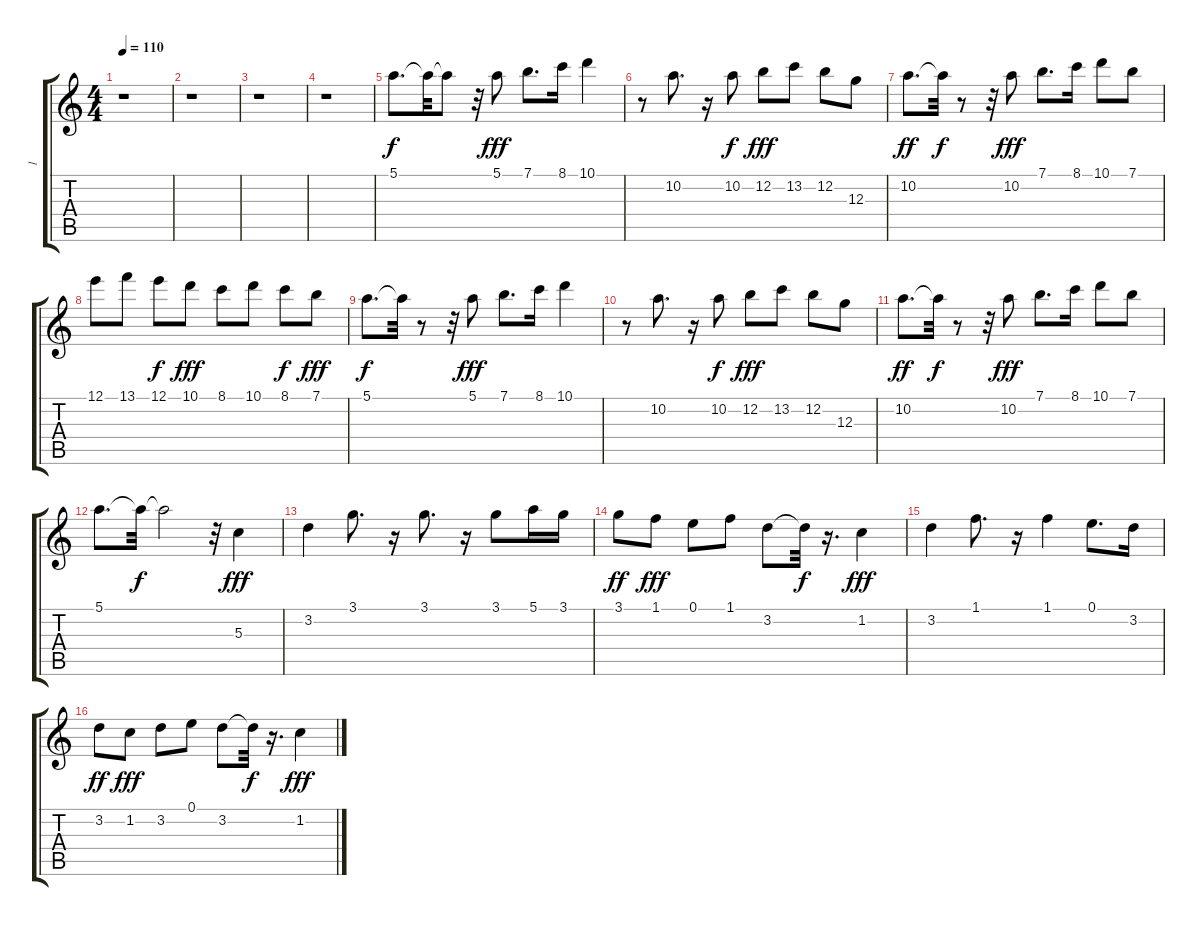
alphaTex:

\track ("1" "1") {instrument overdrivenguitar}
\staff {score tabs}
\tuning (E4 B3 G3 D3 A2 E2) {hide}
\ts (4 4)
\tempo 110
\clef g2
\ks c
r.1{dy f} |
r.1 |
r.1 |
r.1 |
5.1.8{d volume 13} 5.1{t}.32 5.1{t}.8 r.32 5.1.8{dy fff volume 12} 7.1.8{d} 8.1.16 10.1.4 |
r.8 10.2.8{d} r.16 10.2.8{dy f} 12.2.8{dy fff} 13.2.8 12.2.8 12.3.8 |
10.2.8{d dy ff} 10.2{t}.32{dy f} r.8 r.32 10.2.8{dy fff volume 12} 7.1.8{d} 8.1.16 10.1.8 7.1.8 |
12.1.8 13.1.8 12.1.8{dy f} 10.1.8{dy fff} 8.1.8 10.1.8 8.1.8{dy f} 7.1.8{dy fff} |
5.1.8{d dy f} 5.1{t}.32 r.8 r.32 5.1.8{dy fff volume 12} 7.1.8{d} 8.1.16 10.1.4 |
r.8 10.2.8{d} r.16 10.2.8{dy f} 12.2.8{dy fff} 13.2.8 12.2.8 12.3.8 |
10.2.8{d dy ff} 10.2{t}.32{dy f} r.8 r.32 10.2.8{dy fff volume 12} 7.1.8{d} 8.1.16 10.1.8 7.1.8 |
5.1.8{d} 5.1{t}.32{dy f} 5.1{t}.2 r.32 5.3.4{dy fff volume 12} |
3.2.4{volume 12} 3.1.8{d} r.16 3.1.8{d} r.16 3.1.8 5.1.16 3.1.16 |
3.1.8{dy ff} 1.1.8{dy fff} 0.1.8 1.1.8 3.2.8 3.2{t}.32{dy f} r.16{d} 1.2.4{dy fff} |
3.2.4 1.1.8{d} r.16 1.1.4 0.1.8{d} 3.2.16 |
3.2.8{dy ff} 1.2.8{dy fff} 3.2.8 0.1.8 3.2.8 3.2{t}.32{dy f} r.16{d} 1.2.4{dy fff}
